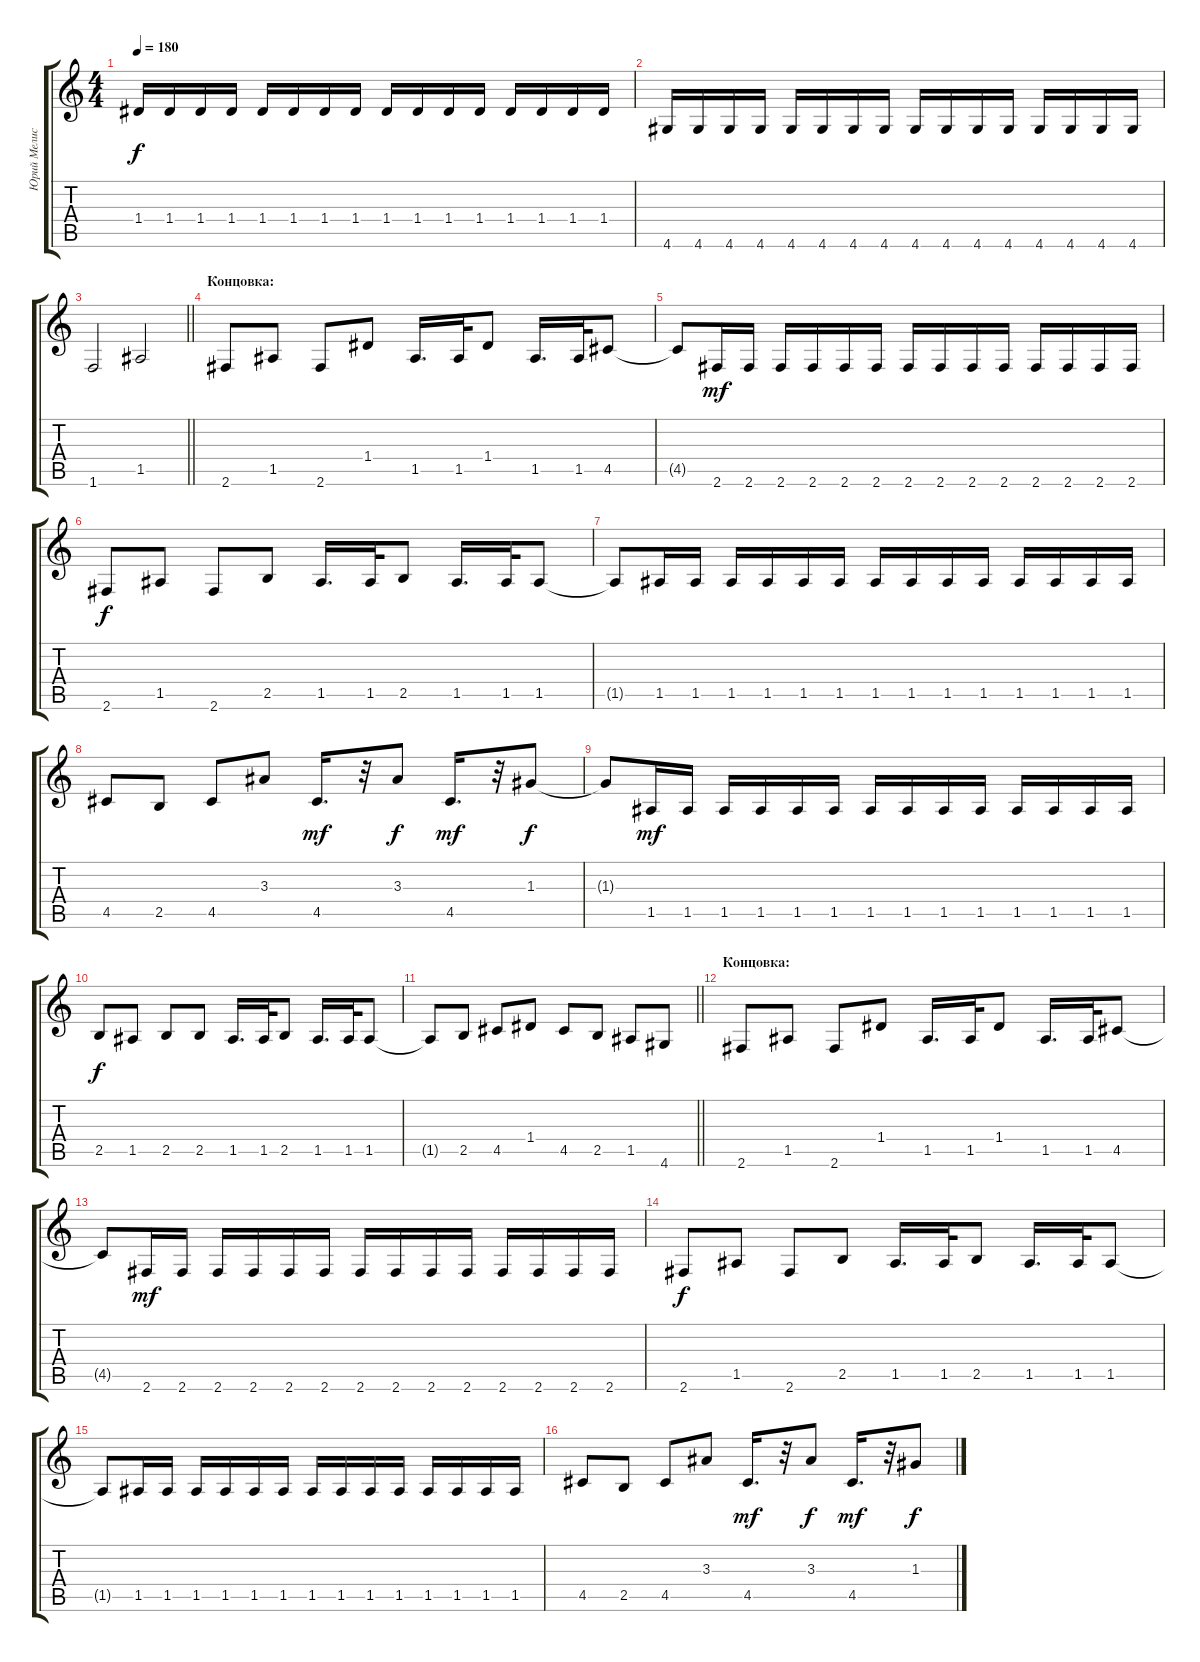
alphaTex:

\track ("Юрий Мелисов" "Юрий Мелис") {instrument overdrivenguitar}
\staff {score tabs}
\tuning (E4 B3 G3 D3 A2 E2) {hide}
\ts (4 4)
\tempo 180
\clef g2
\ks c
1.4.16{dy f} 1.4.16 1.4.16 1.4.16 1.4.16 1.4.16 1.4.16 1.4.16 1.4.16 1.4.16 1.4.16 1.4.16 1.4.16 1.4.16 1.4.16 1.4.16 |
4.6.16 4.6.16 4.6.16 4.6.16 4.6.16 4.6.16 4.6.16 4.6.16 4.6.16 4.6.16 4.6.16 4.6.16 4.6.16 4.6.16 4.6.16 4.6.16 |
\barLineRight lightlight
1.6.2 1.5.2 |
\section ("" "Концовка:")
2.6.8 1.5.8 2.6.8 1.4.8 1.5.16{d} 1.5.32 1.4.8 1.5.16{d} 1.5.32 4.5.8 |
4.5{t}.8 2.6.16{dy mf} 2.6.16 2.6.16 2.6.16 2.6.16 2.6.16 2.6.16 2.6.16 2.6.16 2.6.16 2.6.16 2.6.16 2.6.16 2.6.16 |
2.6.8{dy f} 1.5.8 2.6.8 2.5.8 1.5.16{d} 1.5.32 2.5.8 1.5.16{d} 1.5.32 1.5.8 |
1.5{t}.8 1.5.16 1.5.16 1.5.16 1.5.16 1.5.16 1.5.16 1.5.16 1.5.16 1.5.16 1.5.16 1.5.16 1.5.16 1.5.16 1.5.16 |
4.5.8 2.5.8 4.5.8 3.3.8 4.5.16{d dy mf} r.32 3.3.8{dy f} 4.5.16{d dy mf} r.32 1.3.8{dy f} |
1.3{t}.8 1.5.16{dy mf} 1.5.16 1.5.16 1.5.16 1.5.16 1.5.16 1.5.16 1.5.16 1.5.16 1.5.16 1.5.16 1.5.16 1.5.16 1.5.16 |
2.5.8{dy f} 1.5.8 2.5.8 2.5.8 1.5.16{d} 1.5.32 2.5.8 1.5.16{d} 1.5.32 1.5.8 |
\barLineRight lightlight
1.5{t}.8 2.5.8 4.5.8 1.4.8 4.5.8 2.5.8 1.5.8 4.6.8 |
\section ("" "Концовка:")
2.6.8 1.5.8 2.6.8 1.4.8 1.5.16{d} 1.5.32 1.4.8 1.5.16{d} 1.5.32 4.5.8 |
4.5{t}.8 2.6.16{dy mf} 2.6.16 2.6.16 2.6.16 2.6.16 2.6.16 2.6.16 2.6.16 2.6.16 2.6.16 2.6.16 2.6.16 2.6.16 2.6.16 |
2.6.8{dy f} 1.5.8 2.6.8 2.5.8 1.5.16{d} 1.5.32 2.5.8 1.5.16{d} 1.5.32 1.5.8 |
1.5{t}.8 1.5.16 1.5.16 1.5.16 1.5.16 1.5.16 1.5.16 1.5.16 1.5.16 1.5.16 1.5.16 1.5.16 1.5.16 1.5.16 1.5.16 |
4.5.8 2.5.8 4.5.8 3.3.8 4.5.16{d dy mf} r.32 3.3.8{dy f} 4.5.16{d dy mf} r.32 1.3.8{dy f}
